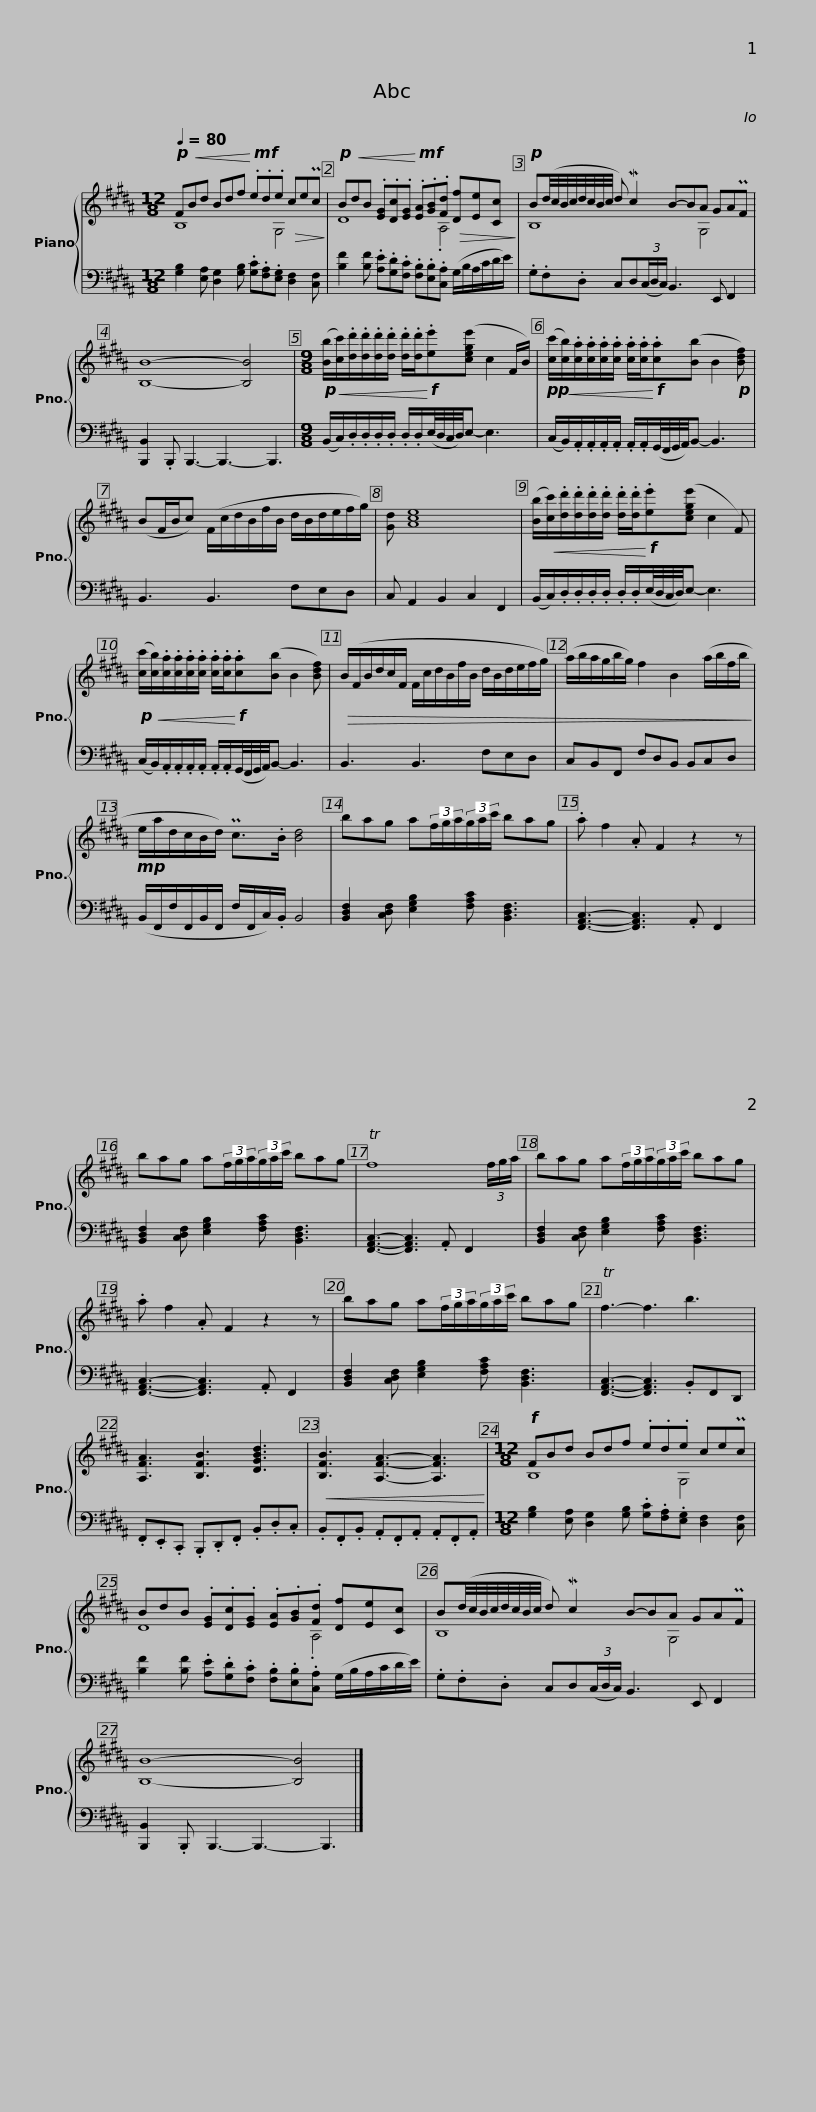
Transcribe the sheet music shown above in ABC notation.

X:1
%%score { ( 1 2 ) | 3 }
L:1/8
Q:1/4=80
M:12/8
I:linebreak $
K:B
V:1 treble
V:2 treble
V:3 bass
V:1
!p! F!<(!Bd Bdf!<)!!mf! .e.d.e!>(! cePc!>)! |!p! B!<(!dB .[EG].[Dc].[EG]!<)!!mf! .[EA].[GB].[Fd]!>(! [Df][Ee][Cc]!>)! |$!p! B(d/4c/4B/4c/4d/4c/4B/4c/4 d) Mc2 B-BA GAPF | [B,B]8- [B,B]4 |$[M:9/8]!p!!<(! ([Bb]/[cc']/).[dd']/.[dd']/.[dd']/.[dd']/ .[dd']/.[dd']/!<)!!f!.[ee']([cege'] c2 F/B/) | %5
!pp! ([cc']/!<(![cb]/).[ca]/.[ca]/.[ca]/.[ca]/ .[ca]/.[ca]/!<)!!f!.[ca]([Bb] B2!p! [Bdf]) |$ (BF/B/c) (F/c/d/B/f/B/ d/B/d/e/f/g/) | [Gd] [Ace]8 | ([Bb]/!<(![cc']/).[dd']/.[dd']/.[dd']/.[dd']/ .[dd']/.[dd']/!<)!!f!.[ee']([cege'] c2 F) |$!p! ([cc']/!<(![cb]/).[ca]/.[ca]/.[ca]/.[ca]/ .[ca]/.[ca]/!<)!!f!.[ca]([Bb] B2 [Bdf]) | %10
!>(! (B/F/B/d/c/F/ F/c/d/B/f/B/ d/B/d/e/f/g/) |$ (a/b/a/g/b/g/) f2 B2 (a/b/f/b/!>)! |!mp! e/a/d/c/B/d/) Pc>.B [Bd]4 | bag a(3f/g/a/(3g/a/c'/ bag |$ .a f2 .A F2 z2 z | %15
 bag a(3f/g/a/(3g/a/c'/ bag | Tf8 (3f/g/a/ |$ bag a(3f/g/a/(3g/a/c'/ bag | .a f2 .A F2 z2 z | bag a(3f/g/a/(3g/a/c'/ bag |$ %20
 Tf3- f3 b3 | [A,FA]3 [B,FB]3 [DGBd]3 |!<(! [B,FB]3 [A,FA]3- [A,FA]3!<)! |[M:12/8]!f! FBd Bdf .e.d.e cePc |$ BdB .[EG].[Dc].[EG] .[EA].[GB].[Fd] [Df][Ee][Cc] | %25
 B(d/4c/4B/4c/4d/4c/4B/4c/4 d) Mc2 B-BA GAPF |$ [B,B]8- [B,B]4 |] %27
V:2
 B,8 G,4 | D8 .A,4 |$ B,8 G,4 | x12 |$[M:9/8] x9 | %5
 x9 |$ x9 | x9 | x9 |$ x9 | %10
 x9 |$ x9 | x9 | x9 |$ x9 | %15
 x9 | x9 |$ x9 | x9 | x9 |$ %20
 x9 | x9 | x9 |[M:12/8] B,8 G,4 |$ D8 .A,4 | %25
 B,8 G,4 |$ x12 |] %27
V:3
 [G,B,]2 [E,A,] [D,G,]2 [G,B,] .[G,C].[F,A,].[E,G,] [D,F,]2 [C,F,] | [B,F]2 [B,F] .[A,E].[G,D].[F,C] .[F,B,].[E,B,].[C,A,] (G,/B,/A,/C/D/E/) |$ .G,.F,.D, C,D,(3(C,/D,/C,/) B,,3 E,, F,,2 | [B,,,B,,]2 .B,,, B,,,3- B,,,3- B,,,3 |$[M:9/8] (B,,/C,/).D,/.D,/.D,/.D,/ .D,/.D,/(E,/4D,/4C,/4D,/4)E,- E,3 | %5
 (C,/B,,/).A,,/.A,,/.A,,/.A,,/ .A,,/.A,,/(G,,/4F,,/4G,,/4A,,/4)B,,- B,,3 |$ B,,3 B,,3 F,E,D, | C, A,,2 B,,2 C,2 F,,2 | (B,,/C,/).D,/.D,/.D,/.D,/ .D,/.D,/(E,/4D,/4C,/4D,/4)E,- E,3 |$ (C,/B,,/).A,,/.A,,/.A,,/.A,,/ .A,,/.A,,/(G,,/4F,,/4G,,/4A,,/4)B,,- B,,3 | %10
 B,,3 B,,3 F,E,D, |$ C,B,,F,, F,D,B,, B,,C,D, | (B,,/F,,/F,/F,,/B,,/F,,/ F,/F,,/C,/).B,,/ B,,4 | [B,,D,F,]2 [C,D,F,] [E,G,B,]2 [F,A,C] [B,,D,F,]3 |$ [F,,A,,C,]3- [F,,A,,C,]3 .A,, F,,2 | %15
 [B,,D,F,]2 [C,D,F,] [E,G,B,]2 [F,A,C] [B,,D,F,]3 | [F,,A,,C,]3- [F,,A,,C,]3 .A,, F,,2 |$ [B,,D,F,]2 [C,D,F,] [E,G,B,]2 [F,A,C] [B,,D,F,]3 | [F,,A,,C,]3- [F,,A,,C,]3 .A,, F,,2 | [B,,D,F,]2 [C,D,F,] [E,G,B,]2 [F,A,C] [B,,D,F,]3 |$ %20
 [F,,A,,C,]3- [F,,A,,C,]3 .B,,F,,D,, | .F,,.E,,.C,, .B,,,.D,,.F,, .B,,.D,.C, | .B,,.F,,.B,, .A,,.F,,.A,, .A,,.F,,.A,, |[M:12/8] [G,B,]2 [E,A,] [D,G,]2 [G,B,] .[G,C].[F,A,].[E,G,] [D,F,]2 [C,F,] |$ [B,F]2 [B,F] .[A,E].[G,D].[F,C] .[F,B,].[E,B,].[C,A,] (G,/B,/A,/C/D/E/) | %25
 .G,.F,.D, C,D,(3(C,/D,/C,/) B,,3 E,, F,,2 |$ [B,,,B,,]2 .B,,, B,,,3- B,,,3- B,,,3 |] %27
